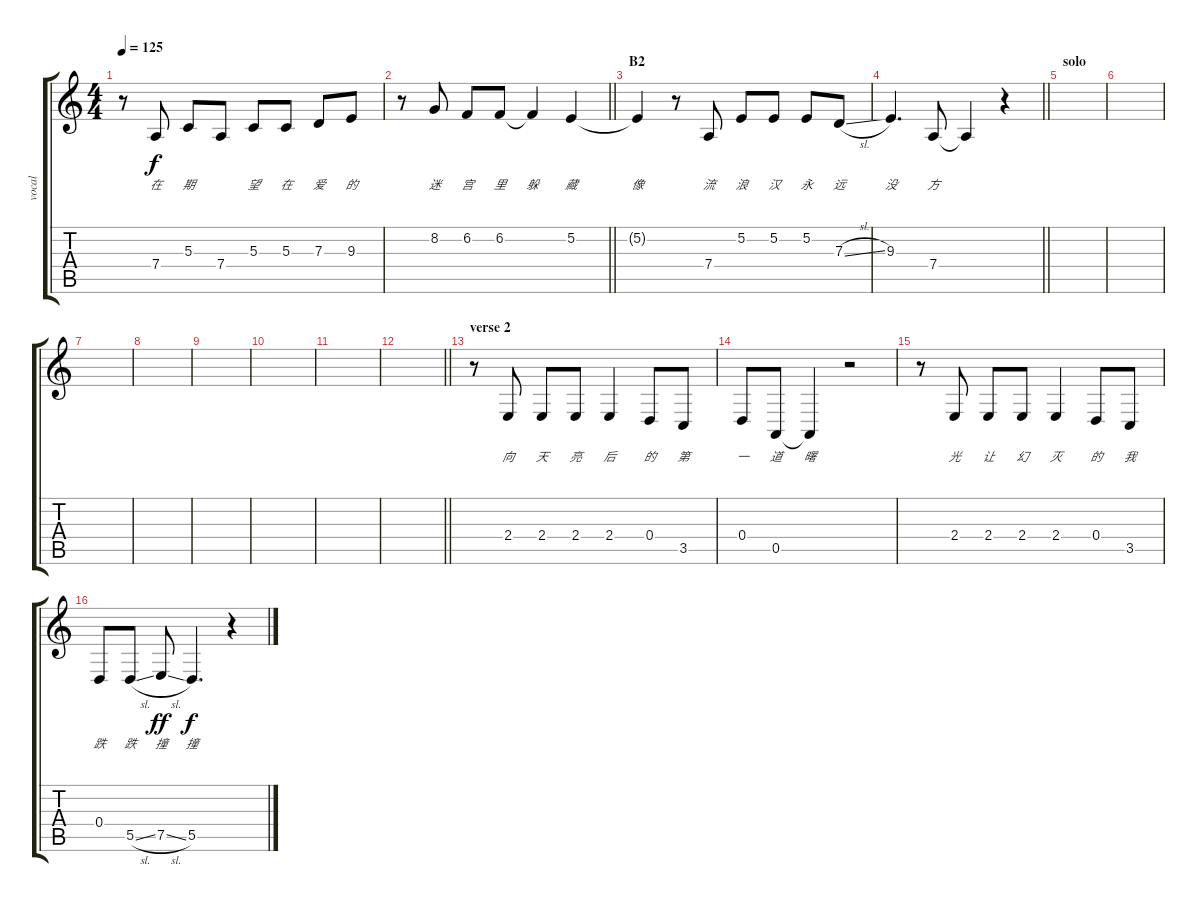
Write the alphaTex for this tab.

\track ("vocal" "vocal") {instrument violin}
\staff {score tabs}
\tuning (E4 B3 G3 D3 A2 E2) {hide}
\ts (4 4)
\tempo 125
\clef g2
\ks c
r.8{dy f} 7.4.8{lyrics (0 "在") lyrics (1 "") lyrics (2 "") lyrics (3 "") lyrics (4 "")} 5.3.8{lyrics (0 "期") lyrics (1 "") lyrics (2 "") lyrics (3 "") lyrics (4 "")} 7.4.8{lyrics (0 "") lyrics (1 "") lyrics (2 "") lyrics (3 "") lyrics (4 "")} 5.3.8{lyrics (0 "望") lyrics (1 "") lyrics (2 "") lyrics (3 "") lyrics (4 "")} 5.3.8{lyrics (0 "在") lyrics (1 "") lyrics (2 "") lyrics (3 "") lyrics (4 "")} 7.3.8{lyrics (0 "爱") lyrics (1 "") lyrics (2 "") lyrics (3 "") lyrics (4 "")} 9.3.8{lyrics (0 "的") lyrics (1 "") lyrics (2 "") lyrics (3 "") lyrics (4 "")} |
\barLineRight lightlight
r.8 8.2.8{lyrics (0 "迷") lyrics (1 "") lyrics (2 "") lyrics (3 "") lyrics (4 "")} 6.2.8{lyrics (0 "宫") lyrics (1 "") lyrics (2 "") lyrics (3 "") lyrics (4 "")} 6.2.8{lyrics (0 "里") lyrics (1 "") lyrics (2 "") lyrics (3 "") lyrics (4 "")} 6.2{t}.4{lyrics (0 "躲") lyrics (1 "") lyrics (2 "") lyrics (3 "") lyrics (4 "")} 5.2.4{lyrics (0 "藏") lyrics (1 "") lyrics (2 "") lyrics (3 "") lyrics (4 "")} |
\section ("" "B2")
5.2{t}.4{lyrics (0 "像") lyrics (1 "") lyrics (2 "") lyrics (3 "") lyrics (4 "")} r.8 7.4.8{lyrics (0 "流") lyrics (1 "") lyrics (2 "") lyrics (3 "") lyrics (4 "")} 5.2.8{lyrics (0 "浪") lyrics (1 "") lyrics (2 "") lyrics (3 "") lyrics (4 "")} 5.2.8{lyrics (0 "汉") lyrics (1 "") lyrics (2 "") lyrics (3 "") lyrics (4 "")} 5.2.8{lyrics (0 "永") lyrics (1 "") lyrics (2 "") lyrics (3 "") lyrics (4 "")} 7.3{sl}.8{lyrics (0 "远") lyrics (1 "") lyrics (2 "") lyrics (3 "") lyrics (4 "")} |
\barLineRight lightlight
9.3.4{d lyrics (0 "没") lyrics (1 "") lyrics (2 "") lyrics (3 "") lyrics (4 "")} 7.4.8{lyrics (0 "方") lyrics (1 "") lyrics (2 "") lyrics (3 "") lyrics (4 "")} 7.4{t}.4{lyrics (0 "") lyrics (1 "") lyrics (2 "") lyrics (3 "") lyrics (4 "")} r.4 |
\section ("" "solo")
|
|
|
|
|
|
|
\barLineRight lightlight
|
\section ("" "verse 2")
r.8 2.4.8{lyrics (0 "向") lyrics (1 "") lyrics (2 "") lyrics (3 "") lyrics (4 "")} 2.4.8{lyrics (0 "天") lyrics (1 "") lyrics (2 "") lyrics (3 "") lyrics (4 "")} 2.4.8{lyrics (0 "亮") lyrics (1 "") lyrics (2 "") lyrics (3 "") lyrics (4 "")} 2.4.4{lyrics (0 "后") lyrics (1 "") lyrics (2 "") lyrics (3 "") lyrics (4 "")} 0.4.8{lyrics (0 "的") lyrics (1 "") lyrics (2 "") lyrics (3 "") lyrics (4 "")} 3.5.8{lyrics (0 "第") lyrics (1 "") lyrics (2 "") lyrics (3 "") lyrics (4 "")} |
0.4.8{lyrics (0 "一") lyrics (1 "") lyrics (2 "") lyrics (3 "") lyrics (4 "")} 0.5.8{lyrics (0 "道") lyrics (1 "") lyrics (2 "") lyrics (3 "") lyrics (4 "")} 0.5{t}.4{lyrics (0 "曙") lyrics (1 "") lyrics (2 "") lyrics (3 "") lyrics (4 "")} r.2 |
r.8 2.4.8{lyrics (0 "光") lyrics (1 "") lyrics (2 "") lyrics (3 "") lyrics (4 "")} 2.4.8{lyrics (0 "让") lyrics (1 "") lyrics (2 "") lyrics (3 "") lyrics (4 "")} 2.4.8{lyrics (0 "幻") lyrics (1 "") lyrics (2 "") lyrics (3 "") lyrics (4 "")} 2.4.4{lyrics (0 "灭") lyrics (1 "") lyrics (2 "") lyrics (3 "") lyrics (4 "")} 0.4.8{lyrics (0 "的") lyrics (1 "") lyrics (2 "") lyrics (3 "") lyrics (4 "")} 3.5.8{lyrics (0 "我") lyrics (1 "") lyrics (2 "") lyrics (3 "") lyrics (4 "")} |
0.4.8{lyrics (0 "跌") lyrics (1 "") lyrics (2 "") lyrics (3 "") lyrics (4 "")} 5.5{sl}.8{lyrics (0 "跌") lyrics (1 "") lyrics (2 "") lyrics (3 "") lyrics (4 "")} 7.5{sl}.8{lyrics (0 "撞") lyrics (1 "") lyrics (2 "") lyrics (3 "") lyrics (4 "") dy ff} 5.5.4{d lyrics (0 "撞") lyrics (1 "") lyrics (2 "") lyrics (3 "") lyrics (4 "") dy f} r.4
